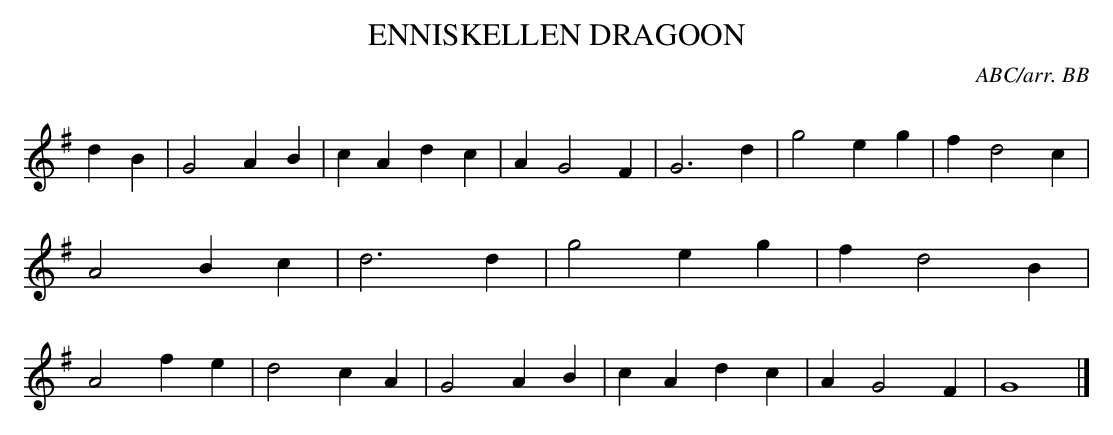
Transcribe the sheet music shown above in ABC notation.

X:1
T:ENNISKELLEN DRAGOON\
C:ABC/arr. BB\
Q:200\
L:1/4\
M:C\
K:G\
dB|G2AB|cAdc|AG2F|G3d|\
g2eg|fd2c|A2Bc|d3d|\
g2eg|fd2B|A2fe|d2cA|\
G2AB|cAdc|AG2F|G4|]\
\
\
